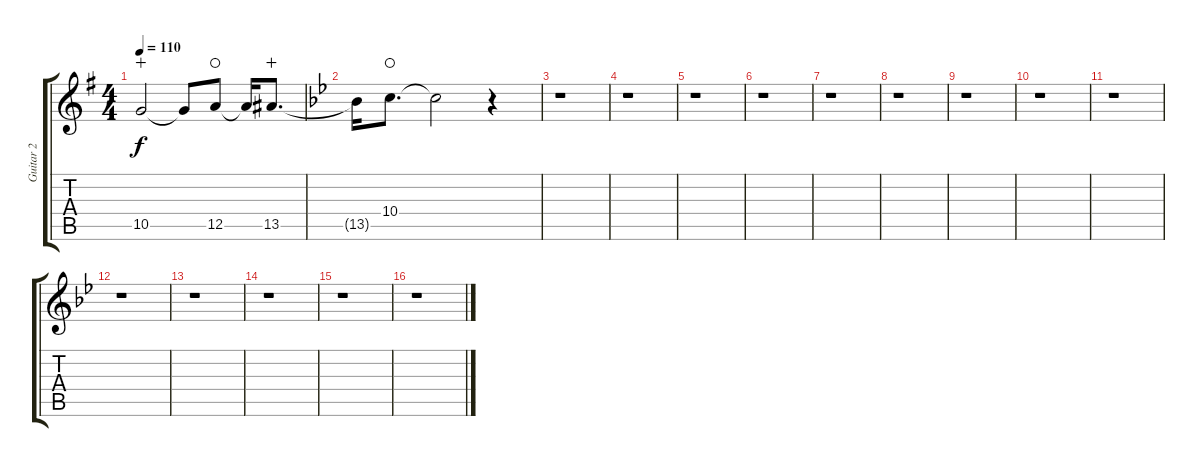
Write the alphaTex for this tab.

\track ("Guitar 2" "Guitar 2") {instrument distortionguitar}
\staff {score tabs}
\tuning (E4 B3 G3 D3 A2 E2) {hide}
\ts (4 4)
\tempo 110
\clef g2
\ks g
10.5.2{dy f wahc} 10.5{t}.8 12.5.8{waho} 12.5{t}.16 13.5.8{d wahc} |
\ks bb
13.5{t}.16 10.4.8{d waho} 10.4{t}.2 r.4 |
r.1 |
r.1 |
r.1 |
r.1 |
r.1 |
r.1 |
r.1 |
r.1 |
r.1 |
r.1 |
r.1 |
r.1 |
r.1 |
r.1
